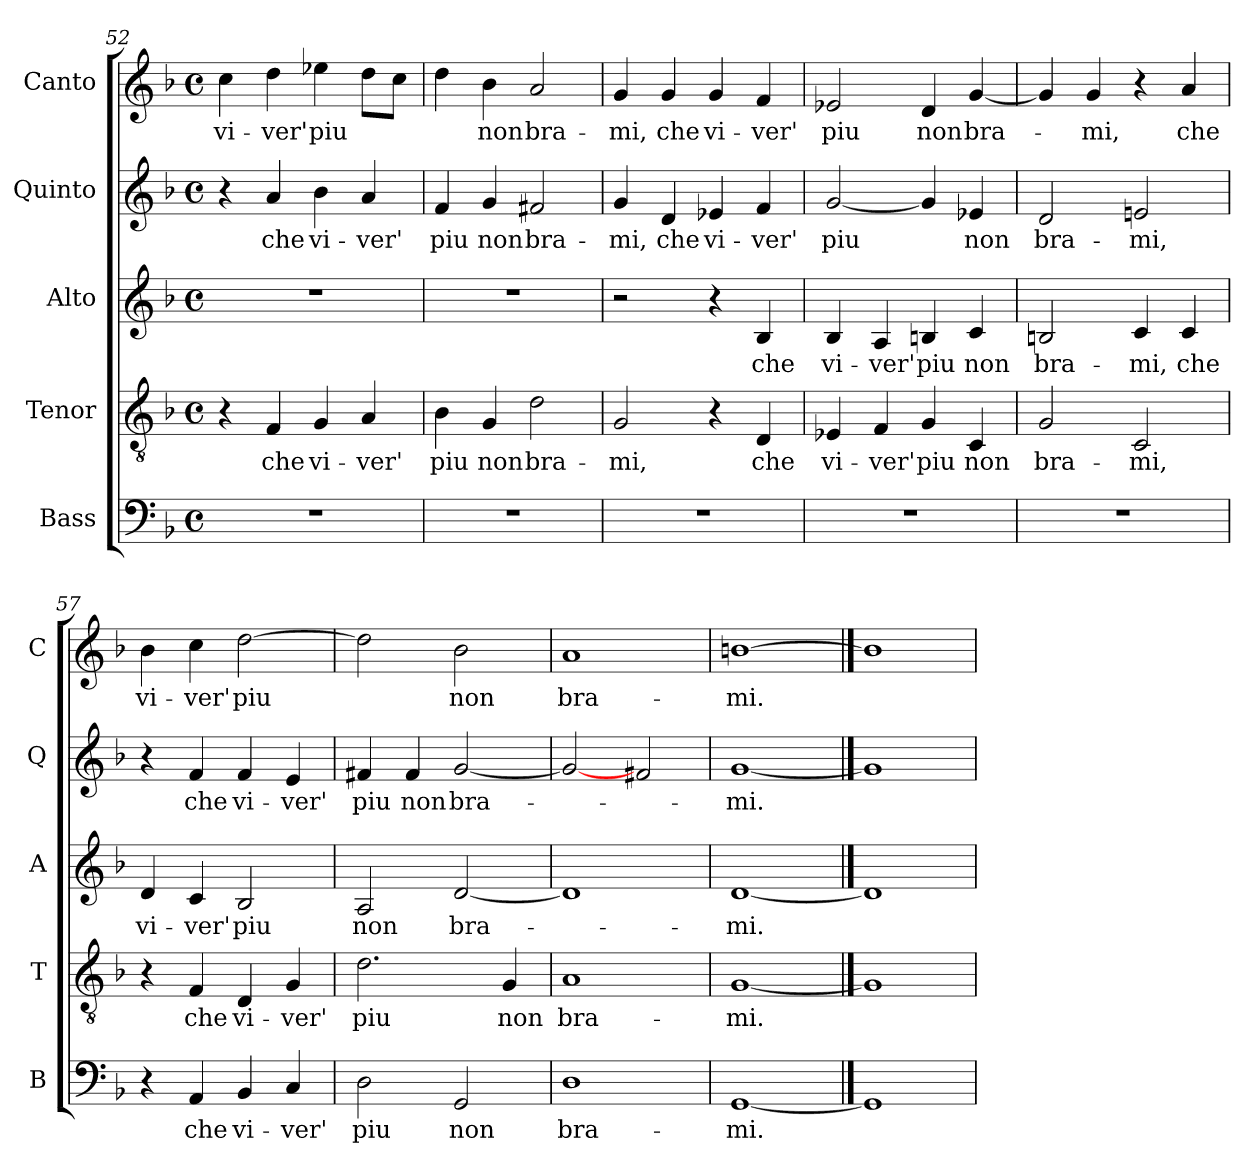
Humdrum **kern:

**kern	**text	**kern	**text	**kern	**text	**kern	**text	**kern	**text
*part5	*part5	*part4	*part4	*part3	*part3	*part2	*part2	*part1	*part1
*staff5	*staff5	*staff4	*staff4	*staff3	*staff3	*staff2	*staff2	*staff1	*staff1
*I"Bass	*	*I"Tenor	*	*I"Alto	*	*I"Quinto	*	*I"Canto	*
*I'B	*	*I'T	*	*I'A	*	*I'Q	*	*I'C	*
*clefF4	*	*clefGv2	*	*clefG2	*	*clefG2	*	*clefG2	*
*k[b-]	*	*k[b-]	*	*k[b-]	*	*k[b-]	*	*k[b-]	*
*F:	*	*F:	*	*F:	*	*F:	*	*F:	*
*M4/4	*	*M4/4	*	*M4/4	*	*M4/4	*	*M4/4	*
*met(c)	*	*met(c)	*	*met(c)	*	*met(c)	*	*met(c)	*
=52	=52	=52	=52	=52	=52	=52	=52	=52	=52
!	!	!	!	!	!	!	!	!	!LO:LY:b
1r	.	4r	.	1r	.	4r	.	4cc\	vi-
!	!	!	!LO:LY:b	!	!	!	!LO:LY:b	!	!LO:LY:b
.	.	4F/	che	.	.	4a/	che	4dd\	-ver'
!	!	!	!LO:LY:b	!	!	!	!LO:LY:b	!	!LO:LY:b
.	.	4G/	vi-	.	.	4b-\	vi-	4ee-X\	piu
!	!	!	!LO:LY:b	!	!	!	!LO:LY:b	!	!
.	.	4A/	-ver'	.	.	4a/	-ver'	8dd\L	.
.	.	.	.	.	.	.	.	8cc\J	.
=53	=53	=53	=53	=53	=53	=53	=53	=53	=53
!	!	!	!LO:LY:b	!	!	!	!LO:LY:b	!	!
1r	.	4B-\	piu	1r	.	4f/	piu	4dd\	.
!	!	!	!LO:LY:b	!	!	!	!LO:LY:b	!	!LO:LY:b
.	.	4G/	non	.	.	4g/	non	4b-\	non
!	!	!	!LO:LY:b	!	!	!	!LO:LY:b	!	!LO:LY:b
.	.	2d\	bra-	.	.	2f#X/	bra-	2a/	bra-
=54	=54	=54	=54	=54	=54	=54	=54	=54	=54
!	!	!	!LO:LY:b	!	!	!	!LO:LY:b	!	!LO:LY:b
1r	.	2G/	-mi,	2r	.	4g/	-mi,	4g/	-mi,
!	!	!	!	!	!	!	!LO:LY:b	!	!LO:LY:b
.	.	.	.	.	.	4d/	che	4g/	che
!	!	!	!	!	!	!	!LO:LY:b	!	!LO:LY:b
.	.	4r	.	4r	.	4e-X/	vi-	4g/	vi-
!	!	!	!LO:LY:b	!	!LO:LY:b	!	!LO:LY:b	!	!LO:LY:b
.	.	4D/	che	4B-/	che	4f/	-ver'	4f/	-ver'
!!LO:LB:g=z
=55	=55	=55	=55	=55	=55	=55	=55	=55	=55
!	!	!	!LO:LY:b	!	!LO:LY:b	!	!LO:LY:b	!	!LO:LY:b
1r	.	4E-X/	vi-	4B-/	vi-	[2g/	piu	2e-X/	piu
!	!	!	!LO:LY:b	!	!LO:LY:b	!	!	!	!
.	.	4F/	-ver'	4A/	-ver'	.	.	.	.
!	!	!	!LO:LY:b	!	!LO:LY:b	!	!	!	!LO:LY:b
.	.	4G/	piu	4Bn/	piu	4g/]	.	4d/	non
!	!	!	!LO:LY:b	!	!LO:LY:b	!	!LO:LY:b	!	!LO:LY:b
.	.	4C/	non	4c/	non	4e-X/	non	[4g/	bra-
=56	=56	=56	=56	=56	=56	=56	=56	=56	=56
!	!	!	!LO:LY:b	!	!LO:LY:b	!	!LO:LY:b	!	!
1r	.	2G/	bra-	2Bn/	bra-	2d/	bra-	4g/]	.
!	!	!	!	!	!	!	!	!	!LO:LY:b
.	.	.	.	.	.	.	.	4g/	-mi,
!	!	!	!LO:LY:b	!	!LO:LY:b	!	!LO:LY:b	!	!
.	.	2C/	-mi,	4c/	-mi,	2eni/	-mi,	4r	.
!	!	!	!	!	!LO:LY:b	!	!	!	!LO:LY:b
.	.	.	.	4c/	che	.	.	4a/	che
=57	=57	=57	=57	=57	=57	=57	=57	=57	=57
!	!	!	!	!	!LO:LY:b	!	!	!	!LO:LY:b
4r	.	4r	.	4d/	vi-	4r	.	4b-\	vi-
!	!LO:LY:b	!	!LO:LY:b	!	!LO:LY:b	!	!LO:LY:b	!	!LO:LY:b
4AA/	che	4F/	che	4c/	-ver'	4f/	che	4cc\	-ver'
!	!LO:LY:b	!	!LO:LY:b	!	!LO:LY:b	!	!LO:LY:b	!	!LO:LY:b
4BB-/	vi-	4D/	vi-	2B-/	piu	4f/	vi-	[2dd\	piu
!	!LO:LY:b	!	!LO:LY:b	!	!	!	!LO:LY:b	!	!
4C/	-ver'	4G/	-ver'	.	.	4e/	-ver'	.	.
=58	=58	=58	=58	=58	=58	=58	=58	=58	=58
!	!LO:LY:b	!	!LO:LY:b	!	!LO:LY:b	!	!LO:LY:b	!	!
2D\	piu	2.d\	piu	2A/	non	4f#X/	piu	2dd\]	.
!	!	!	!	!	!	!	!LO:LY:b	!	!
.	.	.	.	.	.	4f#/	non	.	.
!	!LO:LY:b	!	!	!	!LO:LY:b	!	!LO:LY:b	!	!LO:LY:b
2GG/	non	.	.	[2d/	bra-	[2g/	bra-	2b-\	non
!	!	!	!LO:LY:b	!	!	!	!	!	!
.	.	4G/	non	.	.	.	.	.	.
=59	=59	=59	=59	=59	=59	=59	=59	=59	=59
!	!LO:LY:b	!	!LO:LY:b	!	!	!	!	!	!LO:LY:b
1D	bra-	1A	bra-	1d]	.	2g/_	.	1a	bra-
.	.	.	.	.	.	2f#X/	.	.	.
=60	=60	=60	=60	=60	=60	=60	=60	=60	=60
!	!LO:LY:b	!	!LO:LY:b	!	!LO:LY:b	!	!LO:LY:b	!	!LO:LY:b
[1GG	-mi.	[1G	-mi.	[1d	-mi.	[1g	-mi.	[1bn	-mi.
==61	==61	==61	==61	==61	==61	==61	==61	==61	==61
1GG]	.	1G]	.	1d]	.	1g]	.	1b]	.
=	=	=	=	=	=	=	=	=	=
*-	*-	*-	*-	*-	*-	*-	*-	*-	*-
